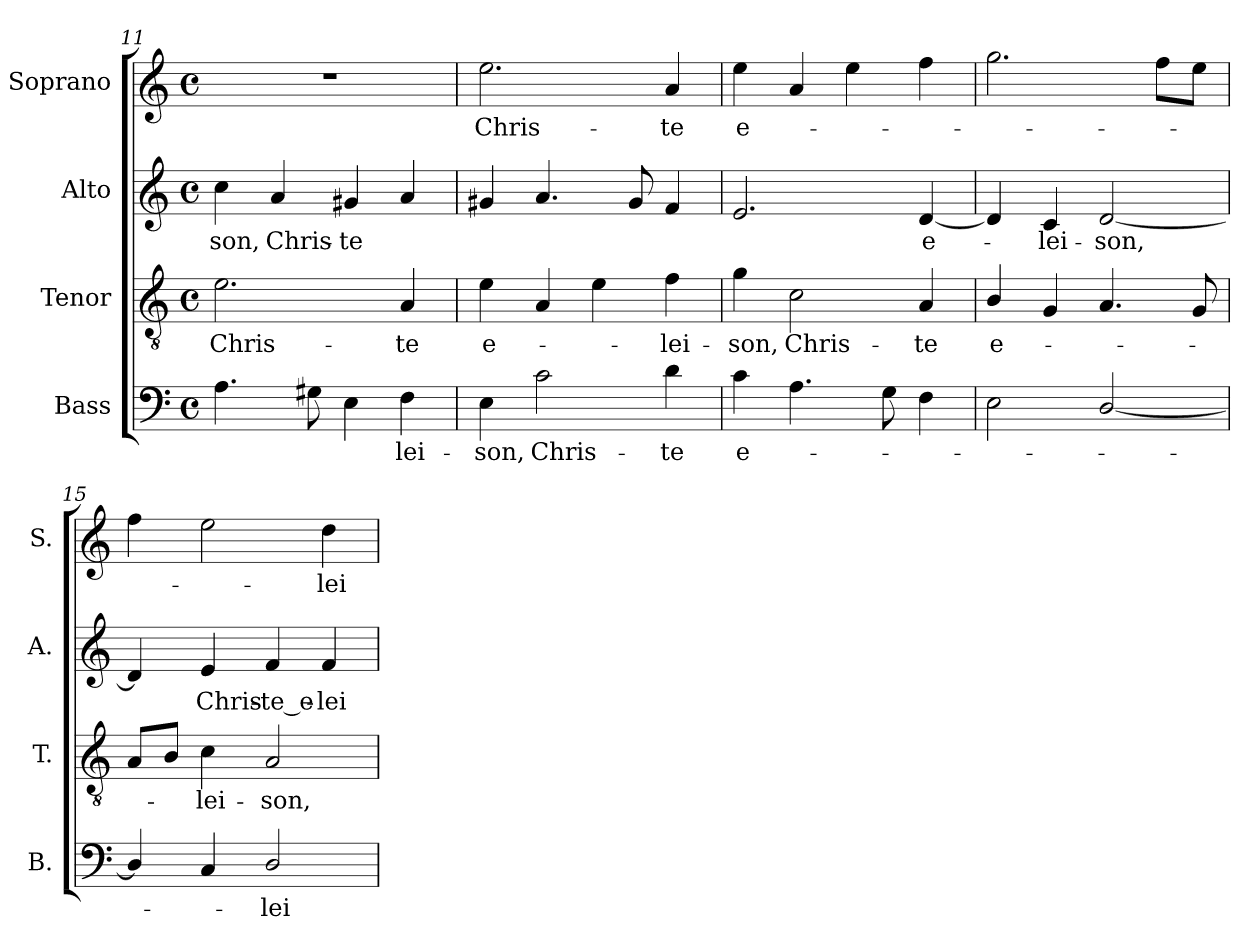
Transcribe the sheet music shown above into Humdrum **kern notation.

**kern	**text	**kern	**text	**kern	**text	**kern	**text
*part4	*part4	*part3	*part3	*part2	*part2	*part1	*part1
*staff4	*staff4	*staff3	*staff3	*staff2	*staff2	*staff1	*staff1
*I"Bass	*	*I"Tenor	*	*I"Alto	*	*I"Soprano	*
*I'B.	*	*I'T.	*	*I'A.	*	*I'S.	*
*clefF4	*	*clefGv2	*	*clefG2	*	*clefG2	*
*	*	*ITrd7c12	*	*	*	*	*
*k[]	*	*k[]	*	*k[]	*	*k[]	*
*C:	*	*C:	*	*C:	*	*C:	*
*M4/4	*	*M4/4	*	*M4/4	*	*M4/4	*
*met(c)	*	*met(c)	*	*met(c)	*	*met(c)	*
=11	=11	=11	=11	=11	=11	=11	=11
!	!	!	!LO:LY:b:color=#000000	!	!	!	!
!	!	!	!	!	!LO:LY:b:color=#000000	!	!
4.Ai\	.	2.Ei\	Chris-	4cci\	-son,	1r	.
!	!	!	!	!	!LO:LY:b:color=#000000	!	!
.	.	.	.	4ai/	Chris-	.	.
8G#Xi\	.	.	.	.	.	.	.
!	!	!	!	!	!LO:LY:b:color=#000000	!	!
4Ei\	.	.	.	4g#Xi/	-te	.	.
!	!LO:LY:b:color=#000000	!	!	!	!	!	!
!	!	!	!LO:LY:b:color=#000000	!	!	!	!
4Fi\	-lei-	4AAi/	-te	4ai/	.	.	.
=12	=12	=12	=12	=12	=12	=12	=12
!	!LO:LY:b:color=#000000	!	!	!	!	!	!
!	!	!	!LO:LY:b:color=#000000	!	!	!	!
!	!	!	!	!	!	!	!LO:LY:b:color=#000000
4Ei\	-son,	4Ei\	e-	4g#Xi/	.	2.eei\	Chris-
!	!LO:LY:b:color=#000000	!	!	!	!	!	!
2ci\	Chris-	4AAi/	.	4.ai/	.	.	.
.	.	4Ei\	.	.	.	.	.
.	.	.	.	8g#i/	.	.	.
!	!LO:LY:b:color=#000000	!	!	!	!	!	!
!	!	!	!LO:LY:b:color=#000000	!	!	!	!
!	!	!	!	!	!	!	!LO:LY:b:color=#000000
4di\	-te	4Fi\	-lei-	4fi/	.	4ai/	-te
=13	=13	=13	=13	=13	=13	=13	=13
!	!LO:LY:b:color=#000000	!	!	!	!	!	!
!	!	!	!LO:LY:b:color=#000000	!	!	!	!
!	!	!	!	!	!	!	!LO:LY:b:color=#000000
4ci\	e-	4Gi\	-son,	2.ei/	.	4eei\	e-
!	!	!	!LO:LY:b:color=#000000	!	!	!	!
4.Ai\	.	2Ci\	Chris-	.	.	4ai/	.
.	.	.	.	.	.	4eei\	.
8Gi\	.	.	.	.	.	.	.
!	!	!	!LO:LY:b:color=#000000	!	!	!	!
!	!	!	!	!	!LO:LY:b:color=#000000	!	!
4Fi\	.	4AAi/	-te	[4di/	e-	4ffi\	.
!!LO:PB:g=z
=14	=14	=14	=14	=14	=14	=14	=14
!	!	!	!LO:LY:b:color=#000000	!	!	!	!
2Ei\	.	4BBi/	e-	4di/]	.	2.ggi\	.
!	!	!	!	!	!LO:LY:b:color=#000000	!	!
.	.	4GGi/	.	4ci/	-lei-	.	.
!	!	!	!	!	!LO:LY:b:color=#000000	!	!
[2Di/	.	4.AAi/	.	[2di/	-son,	.	.
.	.	.	.	.	.	8ffi\L	.
.	.	8GGi/	.	.	.	8eei\J	.
=15	=15	=15	=15	=15	=15	=15	=15
4Di/]	.	8AAi/L	.	4di/]	.	4ffi\	.
.	.	8BBi/J	.	.	.	.	.
!	!	!	!LO:LY:b:color=#000000	!	!	!	!
!	!	!	!	!	!LO:LY:b:color=#000000	!	!
4Ci/	.	4Ci\	-lei-	4ei/	Chris-	2eei\	.
!	!LO:LY:b:color=#000000	!	!	!	!	!	!
!	!	!	!LO:LY:b:color=#000000	!	!	!	!
!	!	!	!	!	!LO:LY:b:color=#000000	!	!
2Di/	-lei-	2AAi/	-son,	4fi/	-te_e-	.	.
!	!	!	!	!	!LO:LY:b:color=#000000	!	!
!	!	!	!	!	!	!	!LO:LY:b:color=#000000
.	.	.	.	4fi/	-lei-	4ddi\	-lei-
=	=	=	=	=	=	=	=
*-	*-	*-	*-	*-	*-	*-	*-
